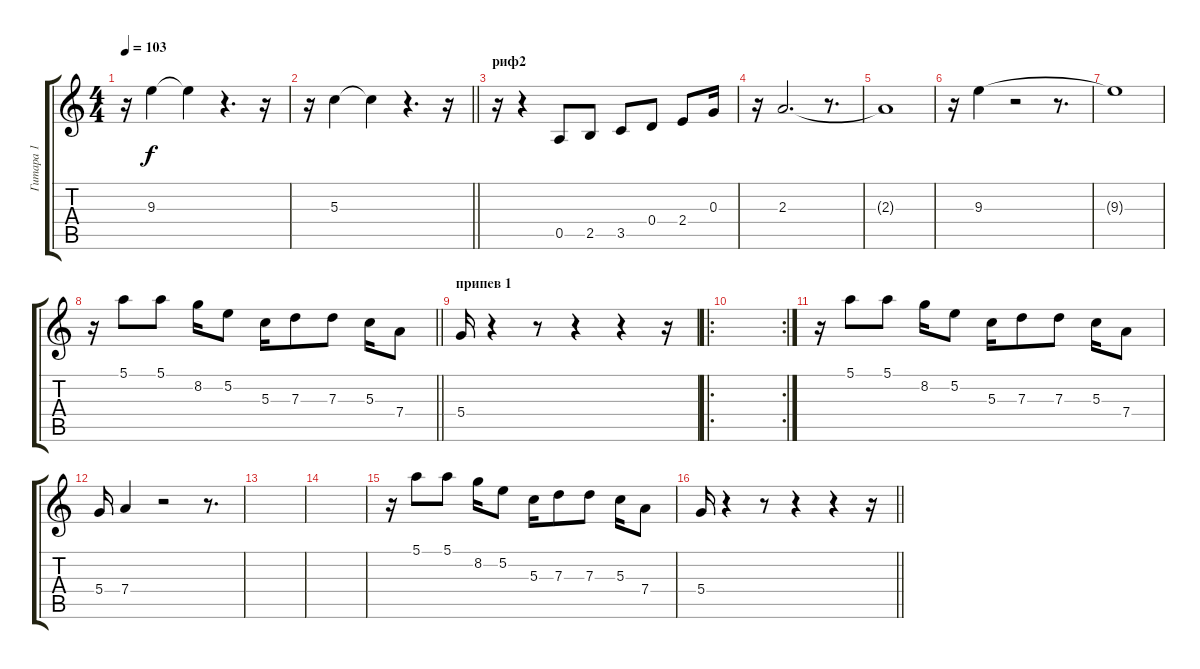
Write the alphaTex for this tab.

\track ("Гитара 1" "Гитара 1") {instrument distortionguitar}
\staff {score tabs}
\tuning (E4 B3 G3 D3 A2 E2) {hide}
\ts (4 4)
\tempo 103
\clef g2
\ks c
r.16{dy f} 9.3.4 9.3{t}.4 r.4{d} r.16 |
\barLineRight lightlight
r.16 5.3.4 5.3{t}.4 r.4{d} r.16 |
\section ("" "риф2")
r.16 r.4 0.5.8 2.5.8 3.5.8 0.4.8 2.4.8 0.3.16 |
r.16 2.3.2{d} r.8{d} |
2.3{t}.1 |
r.16 9.3.4 r.2 r.8{d} |
9.3{t}.1 |
\barLineRight lightlight
r.16 5.1.8 5.1.8 8.2.16 5.2.8 5.3.16 7.3.8 7.3.8 5.3.16 7.4.8 |
\section ("" "припев 1")
5.4.16 r.4 r.8 r.4 r.4 r.16 |
\ro
\rc 2
|
r.16 5.1.8 5.1.8 8.2.16 5.2.8 5.3.16 7.3.8 7.3.8 5.3.16 7.4.8 |
5.4.16 7.4.4 r.2 r.8{d} |
|
|
r.16 5.1.8 5.1.8 8.2.16 5.2.8 5.3.16 7.3.8 7.3.8 5.3.16 7.4.8 |
\barLineRight lightlight
5.4.16 r.4 r.8 r.4 r.4 r.16
